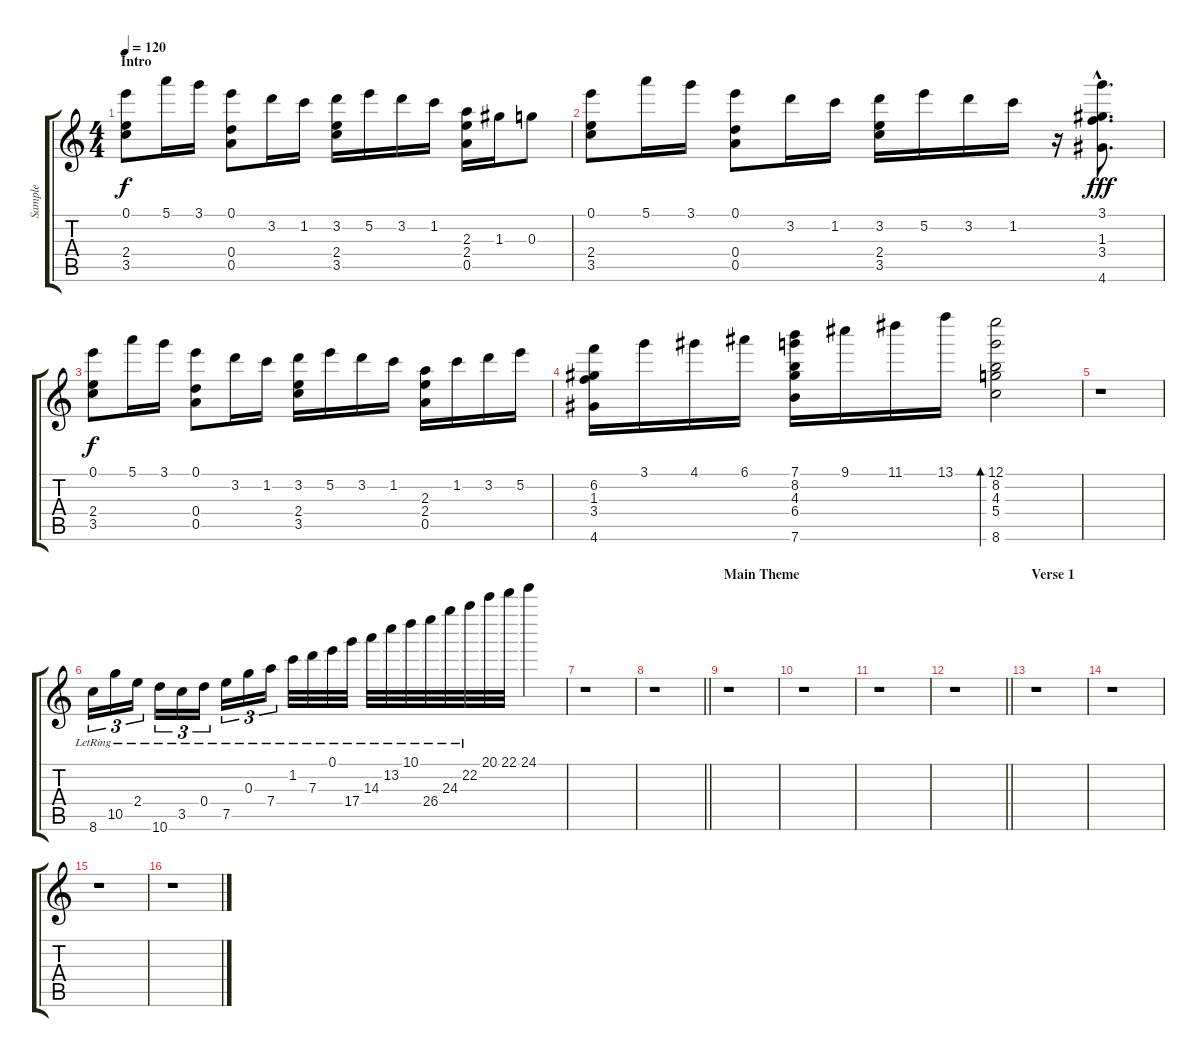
\track ("Sample" "Sample") {instrument brightacousticpiano}
\staff {score tabs}
\tuning (E6 B5 G5 D5 A4 E4) {hide}
\ts (4 4)
\section ("" "Intro")
\tempo 120
\clef g2
\ks c
(0.1 2.4 3.5).8{dy f instrument brightacousticpiano} 5.1.16 3.1.16 (0.1 0.4 0.5).8 3.2.16 1.2.16 (3.2 2.4 3.5).16 5.2.16 3.2.16 1.2.16 (2.3 2.4 0.5).16 1.3.16 0.3.8 |
(0.1 2.4 3.5).8 5.1.16 3.1.16 (0.1 0.4 0.5).8 3.2.16 1.2.16 (3.2 2.4 3.5).16 5.2.16 3.2.16 1.2.16 r.16 (3.1{hac} 1.3{hac} 3.4{hac} 4.6{hac}).8{d dy fff} |
(0.1 2.4 3.5).8{dy f} 5.1.16 3.1.16 (0.1 0.4 0.5).8 3.2.16 1.2.16 (3.2 2.4 3.5).16 5.2.16 3.2.16 1.2.16 (2.3 2.4 0.5).16 1.2.16 3.2.16 5.2.16 |
(6.2 1.3 3.4 4.6).16 3.1.16 4.1.16 6.1.16 (7.1 8.2 4.3 6.4 7.6).16 9.1.16 11.1.16 13.1.16 (12.1 8.2 4.3 5.4 8.6).2{bd 480} |
r.1 |
8.6{lr}.16{tu (3 2)} 10.5{lr}.16{tu (3 2)} 2.4{lr}.16{tu (3 2)} 10.6{lr}.16{tu (3 2)} 3.5{lr}.16{tu (3 2)} 0.4{lr}.16{tu (3 2)} 7.5{lr}.16{tu (3 2)} 0.3{lr}.16{tu (3 2)} 7.4{lr}.16{tu (3 2)} 1.2{lr}.32 7.3{lr}.32 0.1{lr}.32 17.4{lr}.32 14.3{lr}.32 13.2{lr}.32 10.1{lr}.32 26.4{lr}.32 24.3{lr}.32 22.2{lr}.32 20.1.32 22.1.32 24.1.4 |
r.1 |
\barLineRight lightlight
r.1 |
\section ("" "Main Theme")
r.1 |
r.1 |
r.1 |
\barLineRight lightlight
r.1 |
\section ("" "Verse 1")
r.1 |
r.1 |
r.1 |
r.1
